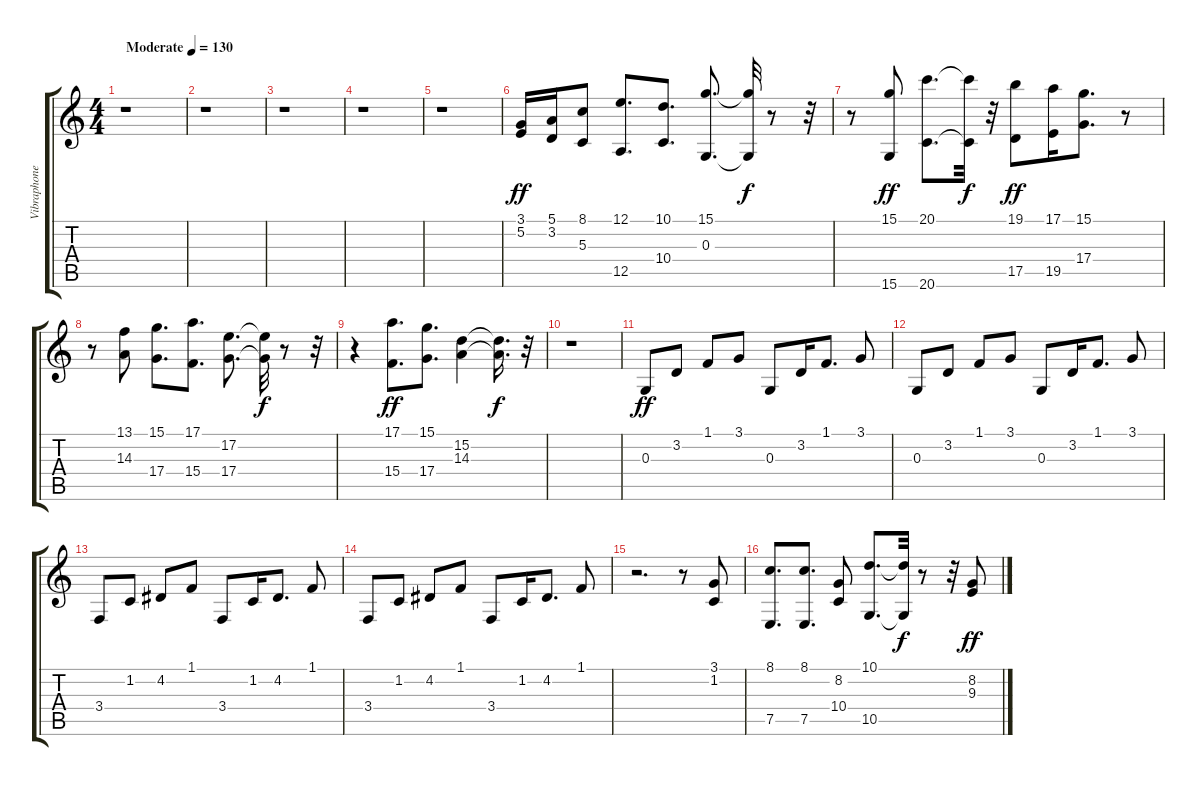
\track ("Vibraphone" "Vibraphone") {instrument kalimba}
\staff {score tabs}
\tuning (E4 B3 G3 D3 A2 E2) {hide}
\ts (4 4)
\tempo (130 "Moderate")
\clef g2
\ks c
r.1{dy ff instrument kalimba} |
r.1 |
r.1 |
r.1 |
r.1 |
(3.1 5.2).16 (5.1 3.2).16 (8.1 5.3).8 (12.1 12.5).8{d} (10.1 10.4).8{d} (15.1 0.3).8{d} (15.1{t} 0.3{t}).32{dy f} r.8 r.32 |
r.8 (15.1 15.6).8{dy ff} (20.1 20.6).8{d} (20.1{t} 20.6{t}).32{dy f} r.32 (19.1 17.5).8{dy ff} (17.1 19.5).16 (15.1 17.4).8{d} r.8 |
r.8 (13.1 14.3).8 (15.1 17.4).8{d} (17.1 15.4).8{d} (17.2 17.4).8{d} (17.2{t} 17.4{t}).32{dy f} r.8 r.32 |
r.4 (17.1 15.4).8{d dy ff} (15.1 17.4).8{d} (15.2 14.3).4 (15.2{t} 14.3{t}).16{d dy f} r.32 |
r.1 |
0.3.8{dy ff} 3.2.8 1.1.8 3.1.8 0.3.8 3.2.16 1.1.8{d} 3.1.8 |
0.3.8 3.2.8 1.1.8 3.1.8 0.3.8 3.2.16 1.1.8{d} 3.1.8 |
3.4.8 1.2.8 4.2.8 1.1.8 3.4.8 1.2.16 4.2.8{d} 1.1.8 |
3.4.8 1.2.8 4.2.8 1.1.8 3.4.8 1.2.16 4.2.8{d} 1.1.8 |
r.2{d} r.8 (3.1 1.2).8 |
(8.1 7.5).8{d} (8.1 7.5).8{d} (8.2 10.4).8 (10.1 10.5).8{d} (10.1{t} 10.5{t}).32{dy f} r.8 r.32 (8.2 9.3).8{dy ff}
